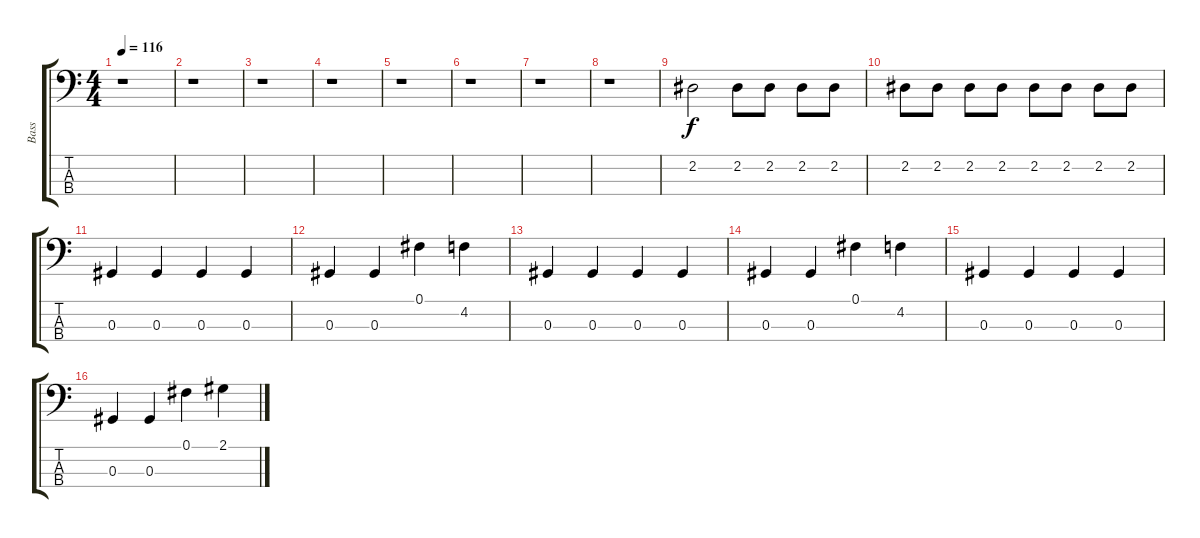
\track ("Bass" "Bass") {instrument electricbassfinger}
\staff {score tabs}
\tuning (Gb2 Db2 Ab1 Eb1) {hide}
\ts (4 4)
\tempo 116
\clef f4
\ks c
r.1{dy f} |
r.1 |
r.1 |
r.1 |
r.1 |
r.1 |
r.1 |
r.1 |
2.2.2 2.2.8 2.2.8 2.2.8 2.2.8 |
2.2.8 2.2.8 2.2.8 2.2.8 2.2.8 2.2.8 2.2.8 2.2.8 |
0.3.4 0.3.4 0.3.4 0.3.4 |
0.3.4 0.3.4 0.1.4 4.2.4 |
0.3.4 0.3.4 0.3.4 0.3.4 |
0.3.4 0.3.4 0.1.4 4.2.4 |
0.3.4 0.3.4 0.3.4 0.3.4 |
0.3.4 0.3.4 0.1.4 2.1.4
